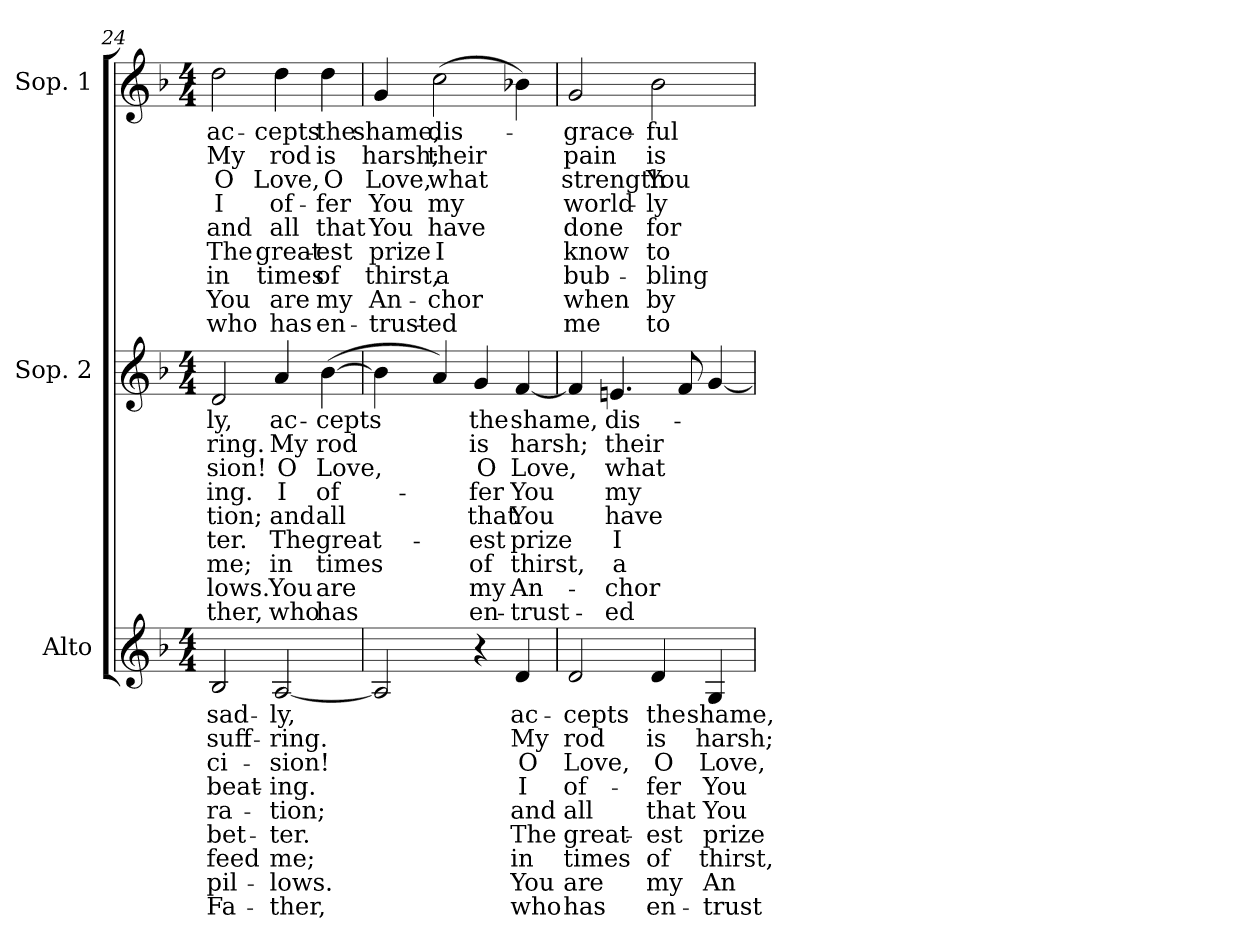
**kern	**text	**text	**text	**text	**text	**text	**text	**text	**text	**kern	**text	**text	**text	**text	**text	**text	**text	**text	**text	**kern	**text	**text	**text	**text	**text	**text	**text	**text	**text
*part3	*part3	*part3	*part3	*part3	*part3	*part3	*part3	*part3	*part3	*part2	*part2	*part2	*part2	*part2	*part2	*part2	*part2	*part2	*part2	*part1	*part1	*part1	*part1	*part1	*part1	*part1	*part1	*part1	*part1
*staff3	*staff3	*staff3	*staff3	*staff3	*staff3	*staff3	*staff3	*staff3	*staff3	*staff2	*staff2	*staff2	*staff2	*staff2	*staff2	*staff2	*staff2	*staff2	*staff2	*staff1	*staff1	*staff1	*staff1	*staff1	*staff1	*staff1	*staff1	*staff1	*staff1
*I"Alto	*	*	*	*	*	*	*	*	*	*I"Sop. 2	*	*	*	*	*	*	*	*	*	*I"Sop. 1	*	*	*	*	*	*	*	*	*
*I'A	*	*	*	*	*	*	*	*	*	*I'S	*	*	*	*	*	*	*	*	*	*I'S	*	*	*	*	*	*	*	*	*
!!LO:PB:g=z
*clefG2	*	*	*	*	*	*	*	*	*	*clefG2	*	*	*	*	*	*	*	*	*	*clefG2	*	*	*	*	*	*	*	*	*
*k[b-]	*	*	*	*	*	*	*	*	*	*k[b-]	*	*	*	*	*	*	*	*	*	*k[b-]	*	*	*	*	*	*	*	*	*
*F:	*	*	*	*	*	*	*	*	*	*F:	*	*	*	*	*	*	*	*	*	*F:	*	*	*	*	*	*	*	*	*
*M4/4	*	*	*	*	*	*	*	*	*	*M4/4	*	*	*	*	*	*	*	*	*	*M4/4	*	*	*	*	*	*	*	*	*
=24	=24	=24	=24	=24	=24	=24	=24	=24	=24	=24	=24	=24	=24	=24	=24	=24	=24	=24	=24	=24	=24	=24	=24	=24	=24	=24	=24	=24	=24
!	!LO:LY:b	!LO:LY:b	!LO:LY:b	!LO:LY:b	!LO:LY:b	!LO:LY:b	!LO:LY:b	!LO:LY:b	!LO:LY:b	!	!	!	!	!	!	!	!	!	!	!	!	!	!	!	!	!	!	!	!
!	!	!	!	!	!	!	!	!	!	!	!LO:LY:b	!LO:LY:b	!LO:LY:b	!LO:LY:b	!LO:LY:b	!LO:LY:b	!LO:LY:b	!LO:LY:b	!LO:LY:b	!	!	!	!	!	!	!	!	!	!
!	!	!	!	!	!	!	!	!	!	!	!	!	!	!	!	!	!	!	!	!	!LO:LY:b	!LO:LY:b	!LO:LY:b	!LO:LY:b	!LO:LY:b	!LO:LY:b	!LO:LY:b	!LO:LY:b	!LO:LY:b
2B-/	sad-	suff-	-ci-	beat-	-ra-	bet-	feed	pil-	Fa-	2d/	-ly,	-ring.	-sion!	-ing.	-tion;	-ter.	me;	-lows.	-ther,	2dd\	ac-	My	O	I	and	The	in	You	who
!	!LO:LY:b	!LO:LY:b	!LO:LY:b	!LO:LY:b	!LO:LY:b	!LO:LY:b	!LO:LY:b	!LO:LY:b	!LO:LY:b	!	!	!	!	!	!	!	!	!	!	!	!	!	!	!	!	!	!	!	!
!	!	!	!	!	!	!	!	!	!	!	!LO:LY:b	!LO:LY:b	!LO:LY:b	!LO:LY:b	!LO:LY:b	!LO:LY:b	!LO:LY:b	!LO:LY:b	!LO:LY:b	!	!	!	!	!	!	!	!	!	!
!	!	!	!	!	!	!	!	!	!	!	!	!	!	!	!	!	!	!	!	!	!LO:LY:b	!LO:LY:b	!LO:LY:b	!LO:LY:b	!LO:LY:b	!LO:LY:b	!LO:LY:b	!LO:LY:b	!LO:LY:b
[2A/	-ly,	-ring.	-sion!	-ing.	-tion;	-ter.	me;	-lows.	-ther,	4a/	ac-	My	O	I	and	The	in	You	who	4dd\	-cepts	rod	Love,	of-	all	great-	times	are	has
!	!	!	!	!	!	!	!	!	!	!	!LO:LY:b	!LO:LY:b	!LO:LY:b	!LO:LY:b	!LO:LY:b	!LO:LY:b	!LO:LY:b	!LO:LY:b	!LO:LY:b	!	!	!	!	!	!	!	!	!	!
!	!	!	!	!	!	!	!	!	!	!	!	!	!	!	!	!	!	!	!	!	!LO:LY:b	!LO:LY:b	!LO:LY:b	!LO:LY:b	!LO:LY:b	!LO:LY:b	!LO:LY:b	!LO:LY:b	!LO:LY:b
.	.	.	.	.	.	.	.	.	.	(>[4b-\	-cepts	rod	Love,	of-	all	great-	times	are	has	4dd\	the	is	O	-fer	that	-est	of	my	en-
=25	=25	=25	=25	=25	=25	=25	=25	=25	=25	=25	=25	=25	=25	=25	=25	=25	=25	=25	=25	=25	=25	=25	=25	=25	=25	=25	=25	=25	=25
!	!	!	!	!	!	!	!	!	!	!	!	!	!	!	!	!	!	!	!	!	!LO:LY:b	!LO:LY:b	!LO:LY:b	!LO:LY:b	!LO:LY:b	!LO:LY:b	!LO:LY:b	!LO:LY:b	!LO:LY:b
2A/]	.	.	.	.	.	.	.	.	.	4b-\]	.	.	.	.	.	.	.	.	.	4g/	shame,	harsh;	Love,	You	You	prize	thirst,	An-	-trust-
!	!	!	!	!	!	!	!	!	!	!	!	!	!	!	!	!	!	!	!	!	!LO:LY:b	!LO:LY:b	!LO:LY:b	!LO:LY:b	!LO:LY:b	!LO:LY:b	!LO:LY:b	!LO:LY:b	!LO:LY:b
.	.	.	.	.	.	.	.	.	.	4a/)	.	.	.	.	.	.	.	.	.	(>2cc\	dis-	their	what	my	have	I	a	-chor	-ed
!	!	!	!	!	!	!	!	!	!	!	!LO:LY:b	!LO:LY:b	!LO:LY:b	!LO:LY:b	!LO:LY:b	!LO:LY:b	!LO:LY:b	!LO:LY:b	!LO:LY:b	!	!	!	!	!	!	!	!	!	!
4r	.	.	.	.	.	.	.	.	.	4g/	the	is	O	-fer	that	-est	of	my	en-	.	.	.	.	.	.	.	.	.	.
!	!LO:LY:b	!LO:LY:b	!LO:LY:b	!LO:LY:b	!LO:LY:b	!LO:LY:b	!LO:LY:b	!LO:LY:b	!LO:LY:b	!	!	!	!	!	!	!	!	!	!	!	!	!	!	!	!	!	!	!	!
!	!	!	!	!	!	!	!	!	!	!	!LO:LY:b	!LO:LY:b	!LO:LY:b	!LO:LY:b	!LO:LY:b	!LO:LY:b	!LO:LY:b	!LO:LY:b	!LO:LY:b	!	!	!	!	!	!	!	!	!	!
4d/	ac-	My	O	I	and	The	in	You	who	[4f/	shame,	harsh;	Love,	You	You	prize	thirst,	An-	-trust-	4b-X\)	.	.	.	.	.	.	.	.	.
=26	=26	=26	=26	=26	=26	=26	=26	=26	=26	=26	=26	=26	=26	=26	=26	=26	=26	=26	=26	=26	=26	=26	=26	=26	=26	=26	=26	=26	=26
!	!LO:LY:b	!LO:LY:b	!LO:LY:b	!LO:LY:b	!LO:LY:b	!LO:LY:b	!LO:LY:b	!LO:LY:b	!LO:LY:b	!	!	!	!	!	!	!	!	!	!	!	!	!	!	!	!	!	!	!	!
!	!	!	!	!	!	!	!	!	!	!	!	!	!	!	!	!	!	!	!	!	!LO:LY:b	!LO:LY:b	!LO:LY:b	!LO:LY:b	!LO:LY:b	!LO:LY:b	!LO:LY:b	!LO:LY:b	!LO:LY:b
2d/	-cepts	rod	Love,	of-	all	great-	times	are	has	4f/]	.	.	.	.	.	.	.	.	.	2g/	-grace-	pain	strength	world-	done	know	bub-	when	me
!	!	!	!	!	!	!	!	!	!	!	!LO:LY:b	!LO:LY:b	!LO:LY:b	!LO:LY:b	!LO:LY:b	!LO:LY:b	!LO:LY:b	!LO:LY:b	!LO:LY:b	!	!	!	!	!	!	!	!	!	!
.	.	.	.	.	.	.	.	.	.	4.en/	dis-	their	what	my	have	I	a	-chor	-ed	.	.	.	.	.	.	.	.	.	.
!	!LO:LY:b	!LO:LY:b	!LO:LY:b	!LO:LY:b	!LO:LY:b	!LO:LY:b	!LO:LY:b	!LO:LY:b	!LO:LY:b	!	!	!	!	!	!	!	!	!	!	!	!	!	!	!	!	!	!	!	!
!	!	!	!	!	!	!	!	!	!	!	!	!	!	!	!	!	!	!	!	!	!LO:LY:b	!LO:LY:b	!LO:LY:b	!LO:LY:b	!LO:LY:b	!LO:LY:b	!LO:LY:b	!LO:LY:b	!LO:LY:b
4d/	the	is	O	-fer	that	-est	of	my	en-	.	.	.	.	.	.	.	.	.	.	2b-\	-ful	is	You	-ly	for	to	-bling	by	to
.	.	.	.	.	.	.	.	.	.	8f/	.	.	.	.	.	.	.	.	.	.	.	.	.	.	.	.	.	.	.
!	!LO:LY:b	!LO:LY:b	!LO:LY:b	!LO:LY:b	!LO:LY:b	!LO:LY:b	!LO:LY:b	!LO:LY:b	!LO:LY:b	!	!	!	!	!	!	!	!	!	!	!	!	!	!	!	!	!	!	!	!
4G/	shame,	harsh;	Love,	You	You	prize	thirst,	An-	-trust-	[4g/	.	.	.	.	.	.	.	.	.	.	.	.	.	.	.	.	.	.	.
=	=	=	=	=	=	=	=	=	=	=	=	=	=	=	=	=	=	=	=	=	=	=	=	=	=	=	=	=	=
*-	*-	*-	*-	*-	*-	*-	*-	*-	*-	*-	*-	*-	*-	*-	*-	*-	*-	*-	*-	*-	*-	*-	*-	*-	*-	*-	*-	*-	*-
